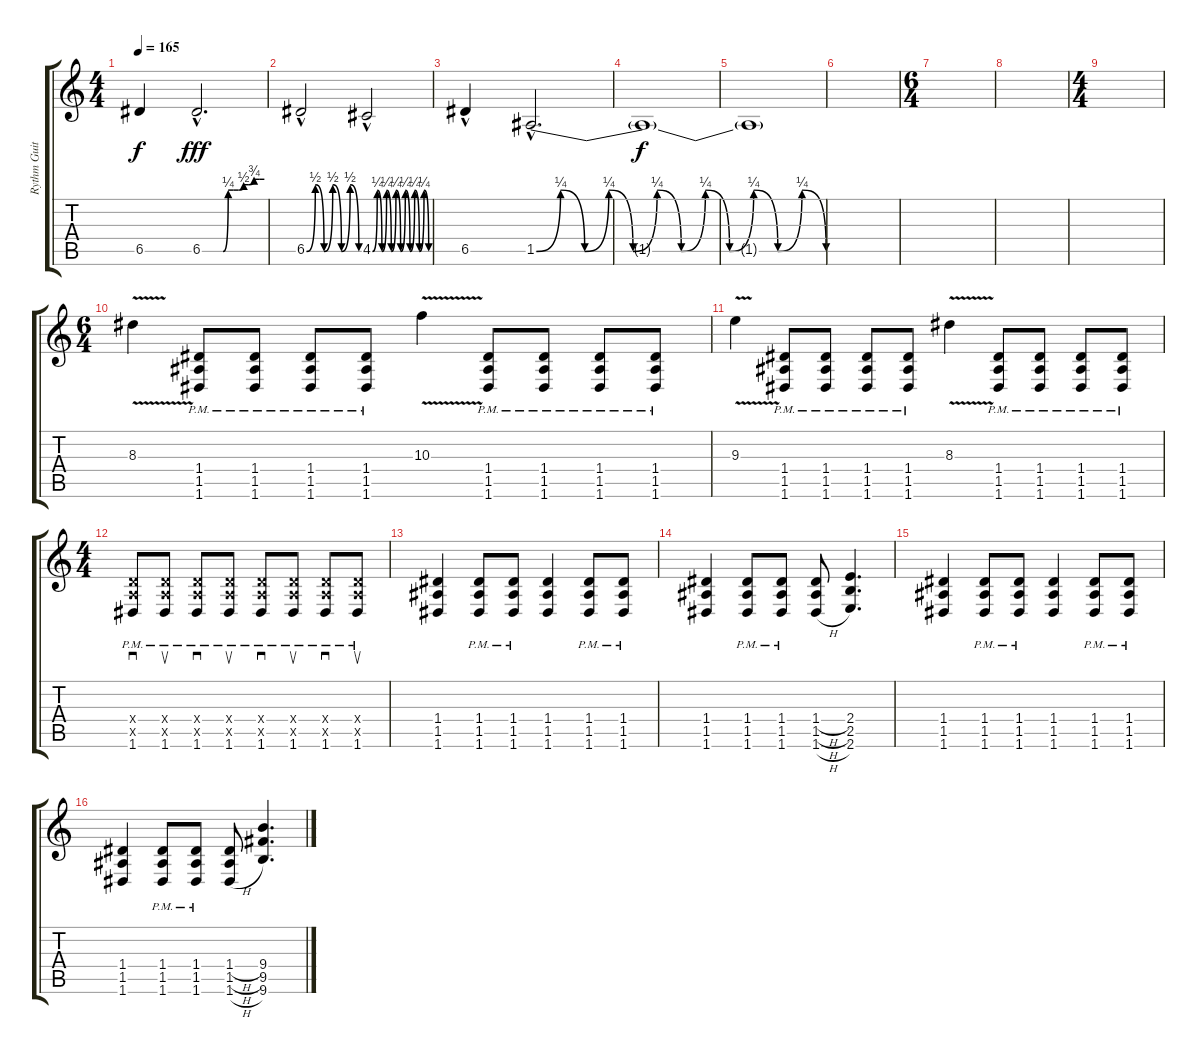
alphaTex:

\track ("Rythm Guitar" "Rythm Guit") {instrument overdrivenguitar}
\staff {score tabs}
\tuning (E4 B3 G3 D3 A2 D2) {hide}
\ts (4 4)
\tempo 165
\clef g2
\ks c
6.5{t}.4{dy f} 6.5{be (custom 0 0 5 0 10 0 15 0 20 0 25 1 30 1 35 1 40 2 45 2 50 3 55 3 60 3) hac}.2{d dy fff} |
6.5{be (custom 0 0 10 2 20 0 30 2 40 0 50 2 60 0) hac}.2 4.5{be (custom 0 0 5 1 10 0 15 1 20 0 25 1 30 0 35 1 40 0 45 1 50 0 55 1 60 0) hac}.2 |
6.5{hac}.4 1.5{be (custom 0 0 5 1 10 0 15 1 20 0 25 1 30 0 35 1 40 0 45 1 50 0 55 1 60 0) hac}.2{d} |
1.5{t}.1{dy f} |
1.5{t}.1 |
|
\ts (6 4)
|
|
\ts (4 4)
|
\ts (6 4)
8.3{v}.4{volume 8 balance 8} (1.4{pm} 1.5{pm} 1.6{pm}).8 (1.4{pm} 1.5{pm} 1.6{pm}).8 (1.4{pm} 1.5{pm} 1.6{pm}).8 (1.4{pm} 1.5{pm} 1.6{pm}).8 10.3{v}.4 (1.4{pm} 1.5{pm} 1.6{pm}).8 (1.4{pm} 1.5{pm} 1.6{pm}).8 (1.4{pm} 1.5{pm} 1.6{pm}).8 (1.4{pm} 1.5{pm} 1.6{pm}).8 |
9.3{v}.4 (1.4{pm} 1.5{pm} 1.6{pm}).8 (1.4{pm} 1.5{pm} 1.6{pm}).8 (1.4{pm} 1.5{pm} 1.6{pm}).8 (1.4{pm} 1.5{pm} 1.6{pm}).8 8.3{v}.4 (1.4{pm} 1.5{pm} 1.6{pm}).8 (1.4{pm} 1.5{pm} 1.6{pm}).8 (1.4{pm} 1.5{pm} 1.6{pm}).8 (1.4{pm} 1.5{pm} 1.6{pm}).8 |
\ts (4 4)
(0.4{x} 0.5{x} 1.6{pm}).8{sd} (0.4{x} 0.5{x} 1.6{pm}).8{su} (0.4{x} 0.5{x} 1.6{pm}).8{sd} (0.4{x} 0.5{x} 1.6{pm}).8{su} (0.4{x} 0.5{x} 1.6{pm}).8{sd} (0.4{x} 0.5{x} 1.6{pm}).8{su} (0.4{x} 0.5{x} 1.6{pm}).8{sd} (0.4{x} 0.5{x} 1.6{pm}).8{su} |
(1.4 1.5 1.6).4 (1.4{pm} 1.5{pm} 1.6{pm}).8 (1.4{pm} 1.5{pm} 1.6{pm}).8 (1.4 1.5 1.6).4 (1.4{pm} 1.5{pm} 1.6{pm}).8 (1.4{pm} 1.5{pm} 1.6{pm}).8 |
(1.4 1.5 1.6).4 (1.4{pm} 1.5{pm} 1.6{pm}).8 (1.4{pm} 1.5{pm} 1.6{pm}).8 (1.4{h} 1.5{h} 1.6{h}).8 (2.4 2.5 2.6).4{d} |
(1.4 1.5 1.6).4 (1.4{pm} 1.5{pm} 1.6{pm}).8 (1.4{pm} 1.5{pm} 1.6{pm}).8 (1.4 1.5 1.6).4 (1.4{pm} 1.5{pm} 1.6{pm}).8 (1.4{pm} 1.5{pm} 1.6{pm}).8 |
(1.4 1.5 1.6).4 (1.4{pm} 1.5{pm} 1.6{pm}).8 (1.4{pm} 1.5{pm} 1.6{pm}).8 (1.4{h} 1.5{h} 1.6{h}).8 (9.4 9.5 9.6).4{d}
